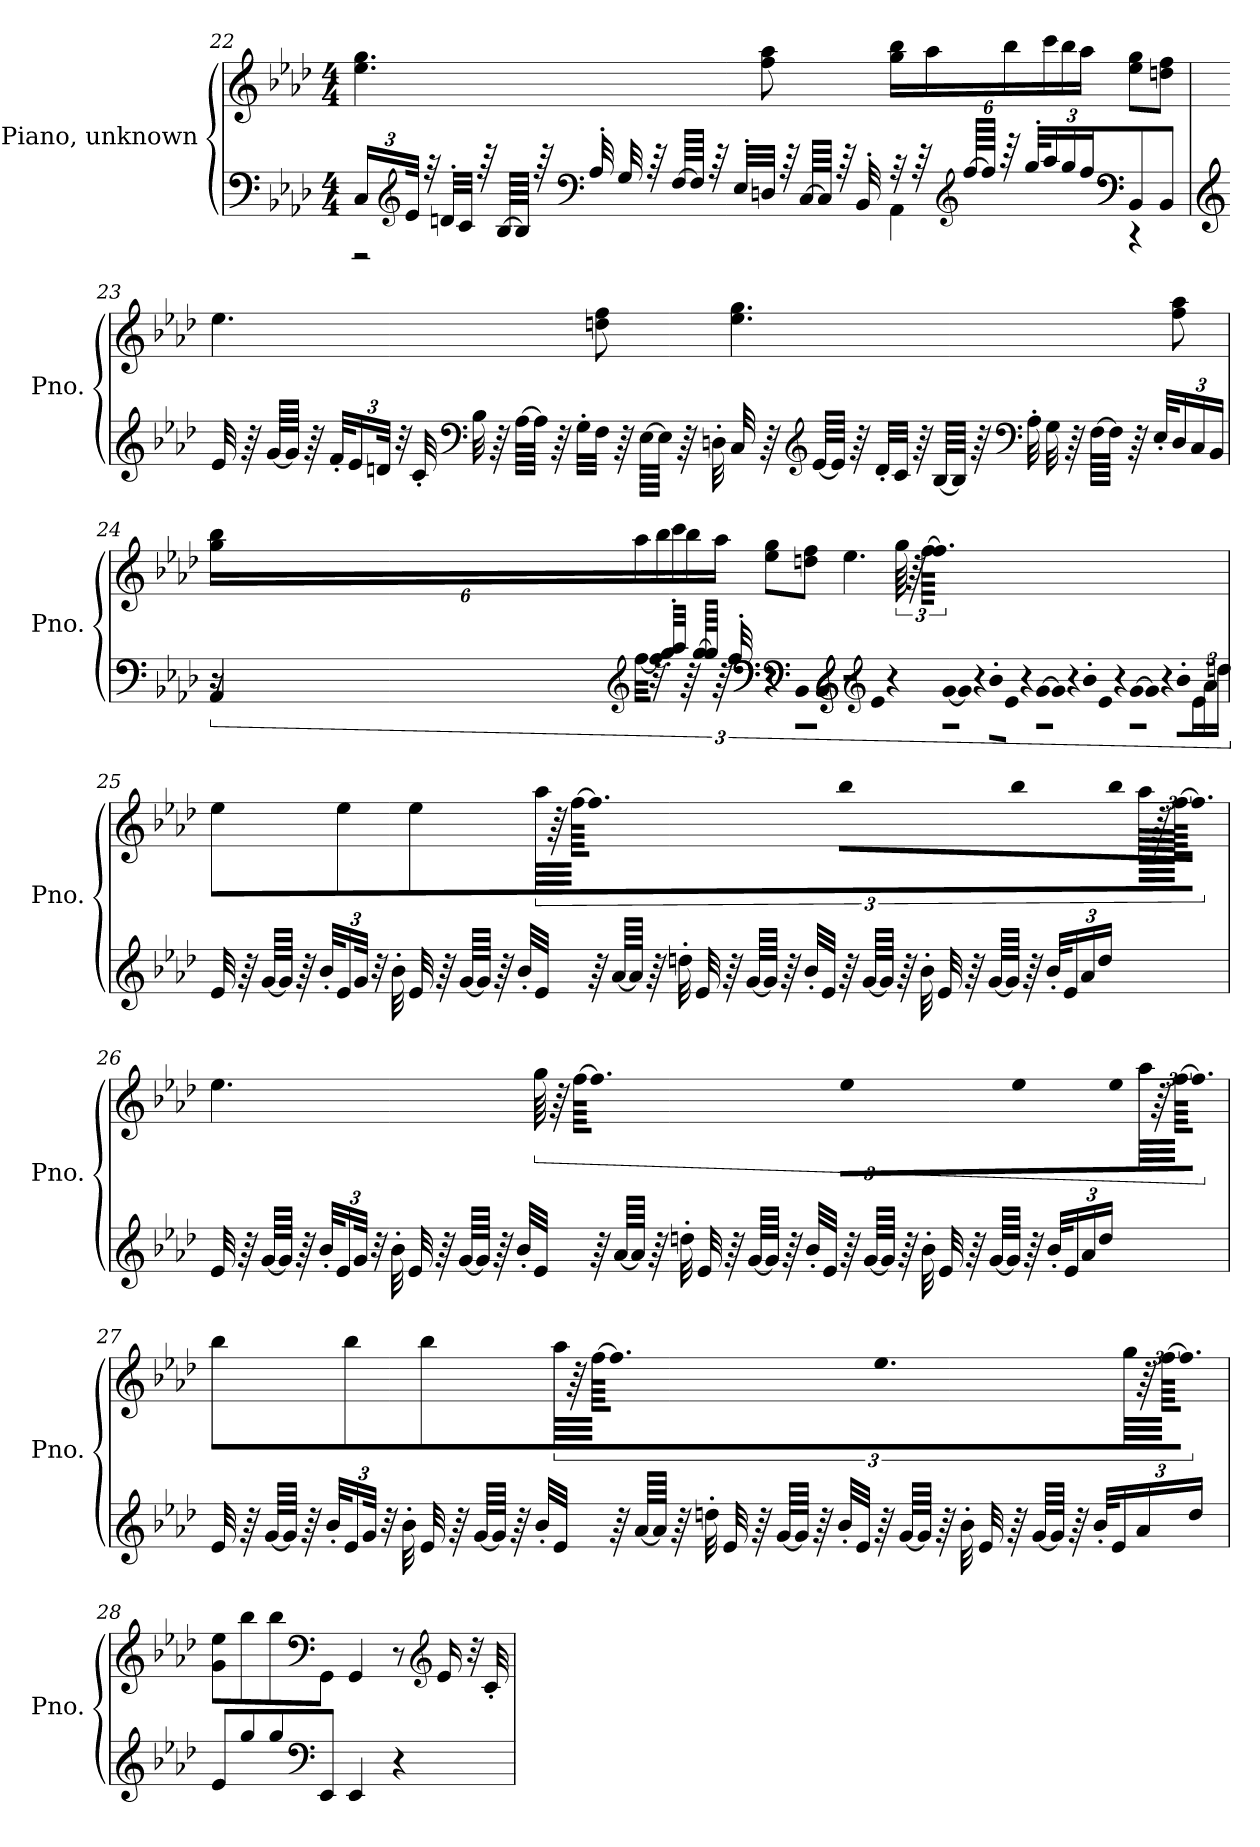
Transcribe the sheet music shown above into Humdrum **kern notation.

**kern	**kern
*part1	*part1
*staff2	*staff1
*I"Piano, unknown	*
*I'Pno.	*
!!LO:LB:g=z
*clefF4	*clefG2
*k[b-e-a-d-]	*k[b-e-a-d-]
*M4/4	*M4/4
*Xbrackettup	*
=22	=22
*^	*
24C/LL	2r	4.ee-\ 4.gg\
*clefG2	*	*
48e-/JJk	.	.
32r	.	.
32dn'/LLL	.	.
32c/JJJ	.	.
64r	.	.
[64B-/LLLL	.	.
64B-/JJJJ]	.	.
64r	.	.
*clefF4	*	*
32A-'/	.	.
32G/	.	.
64r	.	.
[64F/LLLL	.	.
64F/JJJJ]	.	.
64r	.	.
32E-'/LLL	.	.
32Dn/JJJ	.	8ff\ 8aa-\
64r	.	.
[64C/LLLL	.	.
64C/JJJJ]	.	.
64r	.	.
32BB-'/	.	.
*	*	*Xbrackettup
32r	4AA-\	24gg\ 24bb-\LL
64r	.	.
.	.	24aa-\
*clefG2	*	*
[64ff/LLLL	.	.
64ff/JJJJ]	.	.
64r	.	.
.	.	24bb-\
32gg'/KLL	.	.
24aa-/	.	24ccc\
24gg/	.	24bb-\
24ff/J	.	24aa-\JJ
*clefF4	*	*
8BB-/	4r	8ee-\ 8gg\L
8BB-/J	.	8ddn\ 8ff\J
*v	*v	*
!!LO:LB:g=z
=23	=23
*clefG2	*
32e-/	4.ee-\
64r	.
[64g/LLLL	.
64g/JJJJ]	.
64r	.
32f'/KLL	.
24e-/	.
48dn/JJk	.
32r	.
32c'/	.
*clefF4	*
32B-\	.
64r	.
[64A-\LLLL	.
64A-\JJJJ]	.
64r	.
32G'\LLL	.
32F\JJJ	8ddn\ 8ff\
64r	.
[64E-\LLLL	.
64E-\JJJJ]	.
64r	.
32Dn'\	.
32C/	4.ee-\ 4.gg\
64r	.
*clefG2	*
[64e-/LLLL	.
64e-/JJJJ]	.
64r	.
32d'/LLL	.
32c/JJJ	.
64r	.
[64B-/LLLL	.
64B-/JJJJ]	.
64r	.
*clefF4	*
32A-'\	.
32G\	.
64r	.
[64F\LLLL	.
64F\JJJJ]	.
64r	.
32E-'/KLL	.
24D/	8ff\ 8aa-\
24C/	.
24BB-/JJ	.
!!LO:LB:g=z
=24	=24
*^	*
*	*brackettup	*
*	*^	*
16r	24r	4AA-/	24gg\ 24bb-\LL
*clefG2	*	*	*
.	[48ff\KKL	.	24aa-\
32r	8.ff\J]	.	.
.	.	.	24bb-\
32gg'/LLL	.	.	.
32aa-/JJJ	.	.	24ccc\
64r	.	.	.
.	.	.	24bb-\
[64gg/LLLL	.	.	.
64gg/JJJJ]	.	.	.
64r	.	.	.
.	.	.	24aa-\JJ
32ff'/	.	.	.
*clefF4	*	*	*
4r	8BB-\L	4r	8ee-\ 8gg\L
.	8BB-\J	.	8ddn\ 8ff\J
*clefG2	*	*	*
2r	32e-\	2r	4.ee-\
.	64r	.	.
.	[64g\LLLL	.	.
.	64g\JJJJ]	.	.
.	64r	.	.
.	32b-'\LLL	.	.
.	32e-\JJJ	.	.
.	64r	.	.
.	[64g\LLLL	.	.
.	64g\JJJJ]	.	.
.	64r	.	.
.	32b-'\	.	.
.	32e-\	.	.
.	64r	.	.
.	[64g\LLLL	.	.
.	64g\JJJJ]	.	.
.	64r	.	.
.	32b-'\KLL	.	.
*	*Xbrackettup	*	*brackettup
.	24e-\	.	96gg\
.	.	.	96r
.	.	.	[96ff\KKLL
.	.	.	16.ff\JJ]
.	24a-\	.	.
.	24ddn\JJ	.	.
*v	*v	*v	*
!!LO:LB:g=z
=25	=25
32e-/	8ee-\L
64r	.
[64g/LLLL	.
64g/JJJJ]	.
64r	.
32b-'/KLL	.
24e-/	8ee-\
48g/JJk	.
32r	.
32b-'\	.
32e-/	8ee-\
64r	.
[64g/LLLL	.
64g/JJJJ]	.
64r	.
32b-'/LLL	.
32e-/JJJ	96aa-\Jkkk
.	96r
.	[96ff\KKLL
64r	16.ff\JJ]
[64a-/LLLL	.
64a-/JJJJ]	.
64r	.
32ddn'\	.
32e-/	8bb-\L
64r	.
[64g/LLLL	.
64g/JJJJ]	.
64r	.
32b-'/LLL	.
32e-/JJJ	8bb-\
64r	.
[64g/LLLL	.
64g/JJJJ]	.
64r	.
32b-'\	.
32e-/	8bb-\
64r	.
[64g/LLLL	.
64g/JJJJ]	.
64r	.
32b-'/KLL	.
24e-/	96aa-\Jkkk
.	96r
.	[96ff\KKLL
.	16.ff\JJ]
24a-/	.
24dd/JJ	.
!!LO:LB:g=z
=26	=26
32e-/	4.ee-\
64r	.
[64g/LLLL	.
64g/JJJJ]	.
64r	.
32b-'/KLL	.
24e-/	.
48g/JJk	.
32r	.
32b-'\	.
32e-/	.
64r	.
[64g/LLLL	.
64g/JJJJ]	.
64r	.
32b-'/LLL	.
32e-/JJJ	96gg\
.	96r
.	[96ff\KKLL
64r	16.ff\JJ]
[64a-/LLLL	.
64a-/JJJJ]	.
64r	.
32ddn'\	.
32e-/	8ee-\L
64r	.
[64g/LLLL	.
64g/JJJJ]	.
64r	.
32b-'/LLL	.
32e-/JJJ	8ee-\
64r	.
[64g/LLLL	.
64g/JJJJ]	.
64r	.
32b-'\	.
32e-/	8ee-\
64r	.
[64g/LLLL	.
64g/JJJJ]	.
64r	.
32b-'/KLL	.
24e-/	96aa-\Jkkk
.	96r
.	[96ff\KKLL
.	16.ff\JJ]
24a-/	.
24dd/JJ	.
!!LO:PB:g=z
=27	=27
32e-/	8bb-\L
64r	.
[64g/LLLL	.
64g/JJJJ]	.
64r	.
32b-'/KLL	.
24e-/	8bb-\
48g/JJk	.
32r	.
32b-'\	.
32e-/	8bb-\
64r	.
[64g/LLLL	.
64g/JJJJ]	.
64r	.
32b-'/LLL	.
32e-/JJJ	96aa-\Jkkk
.	96r
.	[96ff\KKLL
64r	16.ff\JJ]
[64a-/LLLL	.
64a-/JJJJ]	.
64r	.
32ddn'\	.
32e-/	4.ee-\
64r	.
[64g/LLLL	.
64g/JJJJ]	.
64r	.
32b-'/LLL	.
32e-/JJJ	.
64r	.
[64g/LLLL	.
64g/JJJJ]	.
64r	.
32b-'\	.
32e-/	.
64r	.
[64g/LLLL	.
64g/JJJJ]	.
64r	.
32b-'/KLL	.
24e-/	96gg\
.	96r
.	[96ff\KKLL
.	16.ff\JJ]
24a-/	.
24dd/JJ	.
!!LO:LB:g=z
=28	=28
8e-/L	8g\ 8ee-\L
8gg/	8bb-\
8gg/	8bb-\
*clefF4	*clefF4
8EE-/J	8GG\J
4EE-/	4GG/
4r	8r
*	*clefG2
.	16e-/
.	32r
.	32c'/
=	=
*-	*-
